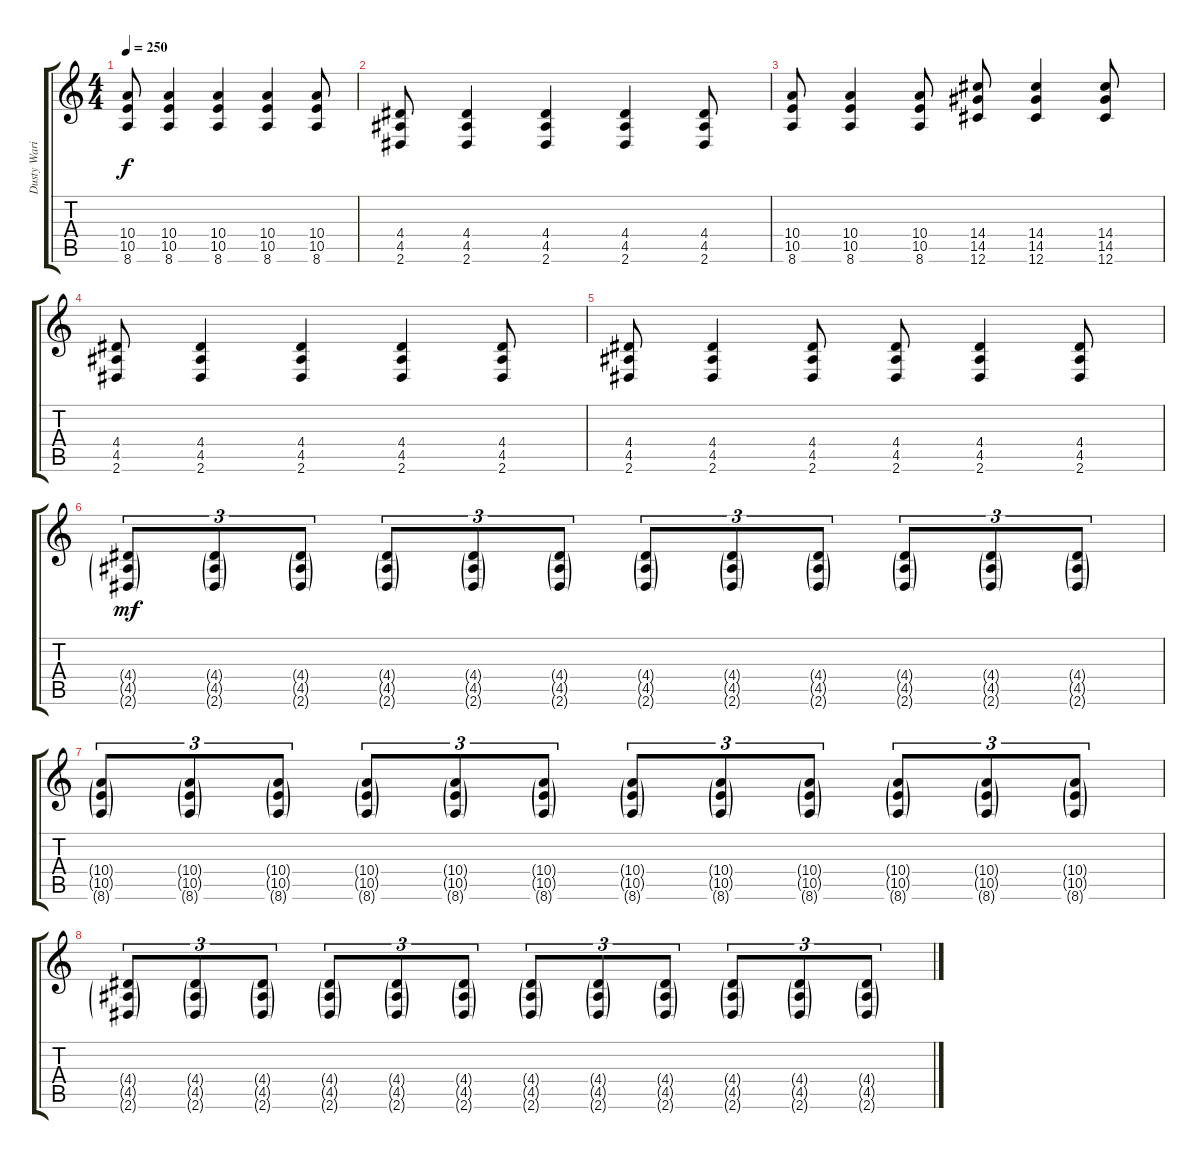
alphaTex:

\track ("Dusty Waring - Rhythm" "Dusty Wari") {instrument distortionguitar}
\staff {score tabs}
\tuning (Db4 Ab3 E3 B2 Gb2 Db2) {hide}
\ts (4 4)
\tempo 250
\clef g2
\ks c
(10.4 10.5 8.6).8{dy f} (10.4 10.5 8.6).4 (10.4 10.5 8.6).4 (10.4 10.5 8.6).4 (10.4 10.5 8.6).8 |
(4.4 4.5 2.6).8 (4.4 4.5 2.6).4 (4.4 4.5 2.6).4 (4.4 4.5 2.6).4 (4.4 4.5 2.6).8 |
(10.4 10.5 8.6).8 (10.4 10.5 8.6).4 (10.4 10.5 8.6).8 (14.4 14.5 12.6).8 (14.4 14.5 12.6).4 (14.4 14.5 12.6).8 |
(4.4 4.5 2.6).8 (4.4 4.5 2.6).4 (4.4 4.5 2.6).4 (4.4 4.5 2.6).4 (4.4 4.5 2.6).8 |
(4.4 4.5 2.6).8 (4.4 4.5 2.6).4 (4.4 4.5 2.6).8 (4.4 4.5 2.6).8 (4.4 4.5 2.6).4 (4.4 4.5 2.6).8 |
(4.4{g} 4.5{g} 2.6{g}).8{tu (3 2) dy mf} (4.4{g} 4.5{g} 2.6{g}).8{tu (3 2)} (4.4{g} 4.5{g} 2.6{g}).8{tu (3 2)} (4.4{g} 4.5{g} 2.6{g}).8{tu (3 2)} (4.4{g} 4.5{g} 2.6{g}).8{tu (3 2)} (4.4{g} 4.5{g} 2.6{g}).8{tu (3 2)} (4.4{g} 4.5{g} 2.6{g}).8{tu (3 2)} (4.4{g} 4.5{g} 2.6{g}).8{tu (3 2)} (4.4{g} 4.5{g} 2.6{g}).8{tu (3 2)} (4.4{g} 4.5{g} 2.6{g}).8{tu (3 2)} (4.4{g} 4.5{g} 2.6{g}).8{tu (3 2)} (4.4{g} 4.5{g} 2.6{g}).8{tu (3 2)} |
(10.4{g} 10.5{g} 8.6{g}).8{tu (3 2)} (10.4{g} 10.5{g} 8.6{g}).8{tu (3 2)} (10.4{g} 10.5{g} 8.6{g}).8{tu (3 2)} (10.4{g} 10.5{g} 8.6{g}).8{tu (3 2)} (10.4{g} 10.5{g} 8.6{g}).8{tu (3 2)} (10.4{g} 10.5{g} 8.6{g}).8{tu (3 2)} (10.4{g} 10.5{g} 8.6{g}).8{tu (3 2)} (10.4{g} 10.5{g} 8.6{g}).8{tu (3 2)} (10.4{g} 10.5{g} 8.6{g}).8{tu (3 2)} (10.4{g} 10.5{g} 8.6{g}).8{tu (3 2)} (10.4{g} 10.5{g} 8.6{g}).8{tu (3 2)} (10.4{g} 10.5{g} 8.6{g}).8{tu (3 2)} |
(4.4{g} 4.5{g} 2.6{g}).8{tu (3 2)} (4.4{g} 4.5{g} 2.6{g}).8{tu (3 2)} (4.4{g} 4.5{g} 2.6{g}).8{tu (3 2)} (4.4{g} 4.5{g} 2.6{g}).8{tu (3 2)} (4.4{g} 4.5{g} 2.6{g}).8{tu (3 2)} (4.4{g} 4.5{g} 2.6{g}).8{tu (3 2)} (4.4{g} 4.5{g} 2.6{g}).8{tu (3 2)} (4.4{g} 4.5{g} 2.6{g}).8{tu (3 2)} (4.4{g} 4.5{g} 2.6{g}).8{tu (3 2)} (4.4{g} 4.5{g} 2.6{g}).8{tu (3 2)} (4.4{g} 4.5{g} 2.6{g}).8{tu (3 2)} (4.4{g} 4.5{g} 2.6{g}).8{tu (3 2)}
